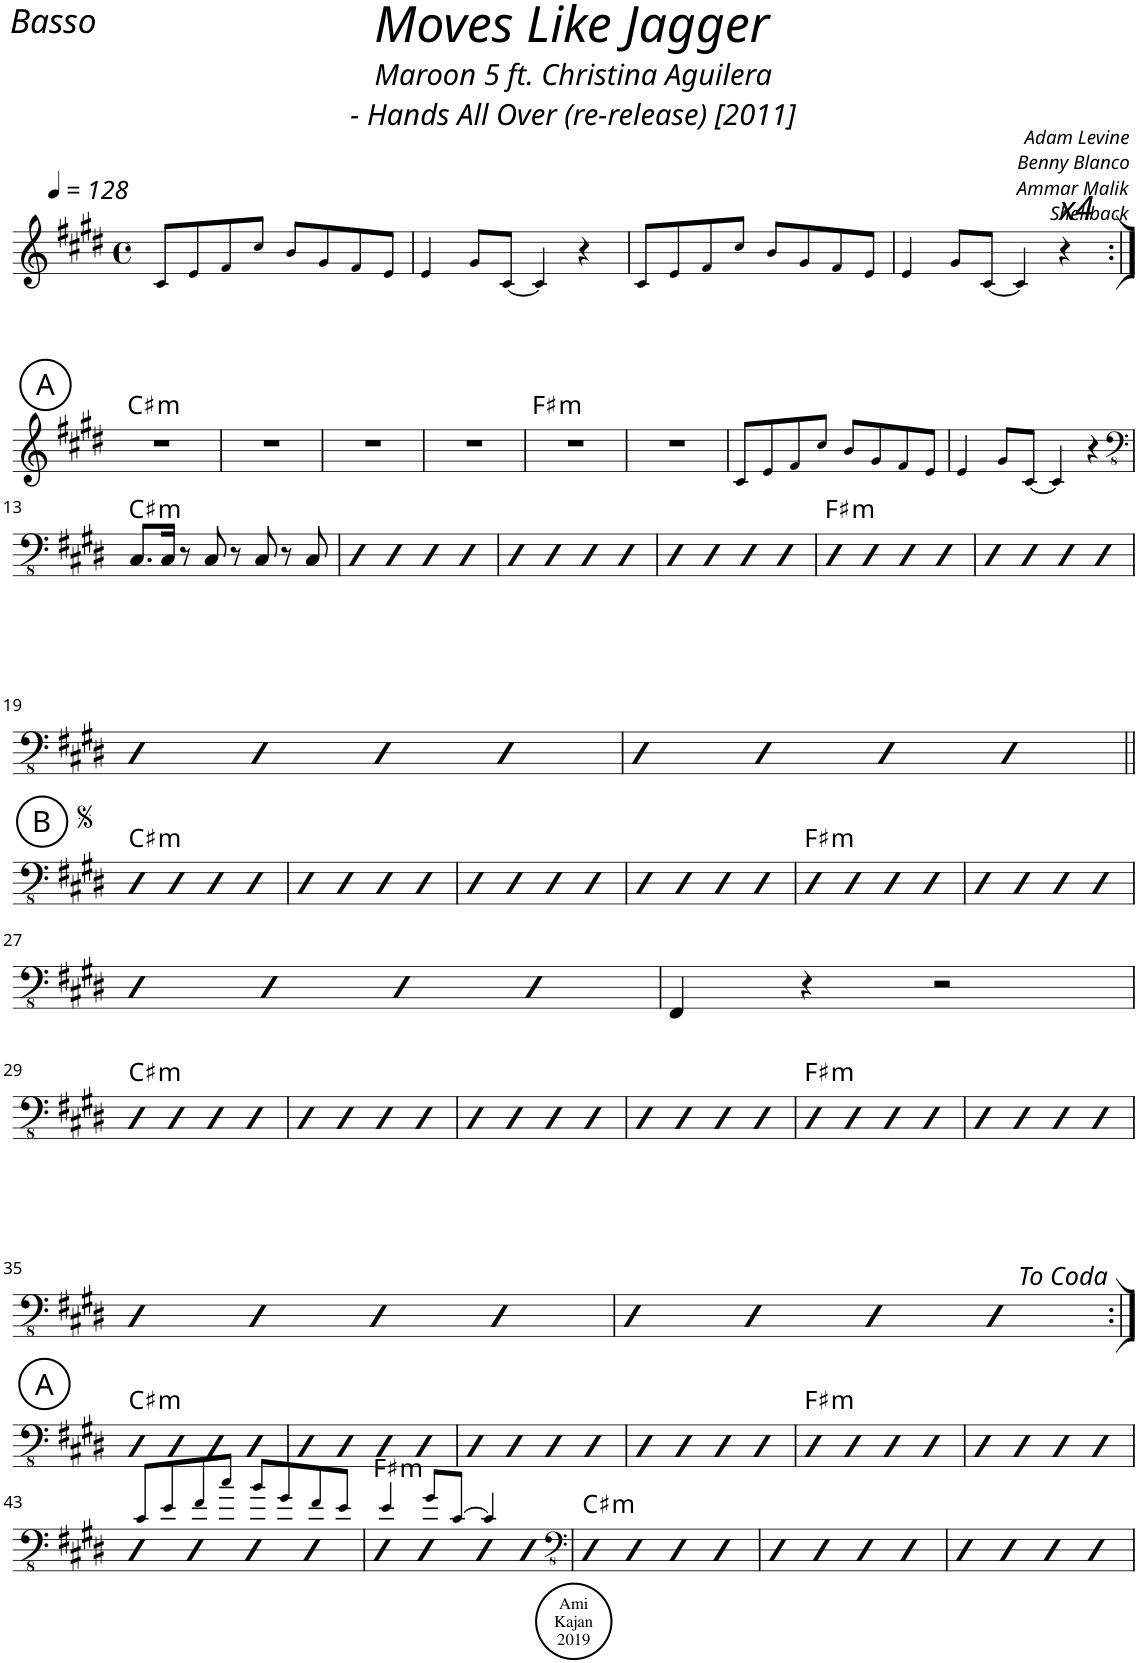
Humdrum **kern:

**kern	**harte
*part1	*part1
*staff1	*
*I"Piano	*
*I'Pno.	*
*clefG2	*
*k[f#c#g#d#]	*
*M4/4	*
*met(c)	*
*MM128	*
=1	=1
8c#!/L	.
8e!/	.
8f#!/	.
8cc#!/J	.
8b!/L	.
8g#!/	.
8f#!/	.
8e!/J	.
=2	=2
4e!/	.
8g#!/L	.
[8c#!/J	.
4c#!/]	.
4r	.
=3	=3
8c#!/L	.
8e!/	.
8f#!/	.
8cc#!/J	.
8b!/L	.
8g#!/	.
8f#!/	.
8e!/J	.
=4	=4
4e!/	.
8g#!/L	.
[8c#!/J	.
4c#!/]	.
!LO:TX:a:i:t=x4	!
4r	.
!!LO:LB:g=z
!!LO:REH:place=s1:a:cj:enc=circle:fs=14:t=A
=5:|!	=5:|!
!	!LO:H:kt=m
1r	C#:min
=6	=6
1r	.
=7	=7
1r	.
=8	=8
1r	.
=9	=9
!	!LO:H:kt=m
1r	F#:min
=10	=10
1r	.
=11	=11
8c#!/L	.
8e!/	.
8f#!/	.
8cc#!/J	.
8b!/L	.
8g#!/	.
8f#!/	.
8e!/J	.
=12	=12
4e!/	.
8g#!/L	.
[8c#!/J	.
4c#!/]	.
4r	.
!!LO:LB:g=z
=13	=13
*clefFv4	*
!	!LO:H:kt=m
8.CC#/L	C#:min
16CC#/Jk	.
8r	.
8CC#/	.
8r	.
8CC#/	.
8r	.
8CC#/	.
=14	=14
4EE	.
4EE	.
4EE	.
4EE	.
=15	=15
4EE	.
4EE	.
4EE	.
4EE	.
=16	=16
4EE	.
4EE	.
4EE	.
4EE	.
=17	=17
!	!LO:H:kt=m
4EE	F#:min
4EE	.
4EE	.
4EE	.
=18	=18
4EE	.
4EE	.
4EE	.
4EE	.
!!LO:LB:g=z
=19	=19
4EE	.
4EE	.
4EE	.
4EE	.
=20	=20
4EE	.
4EE	.
4EE	.
4EE	.
!!LO:LB:g=z
!!LO:REH:place=s1:a:cj:enc=circle:fs=14:t=B
=21||	=21||
!	!LO:H:kt=m
4EE	C#:min
4EE	.
4EE	.
4EE	.
=22	=22
4EE	.
4EE	.
4EE	.
4EE	.
=23	=23
4EE	.
4EE	.
4EE	.
4EE	.
=24	=24
4EE	.
4EE	.
4EE	.
4EE	.
=25	=25
!	!LO:H:kt=m
4EE	F#:min
4EE	.
4EE	.
4EE	.
=26	=26
4EE	.
4EE	.
4EE	.
4EE	.
!!LO:LB:g=z
=27	=27
4EE	.
4EE	.
4EE	.
4EE	.
=28	=28
4FFF#/	.
4r	.
2r	.
!!LO:LB:g=z
=29	=29
!	!LO:H:kt=m
4EE	C#:min
4EE	.
4EE	.
4EE	.
=30	=30
4EE	.
4EE	.
4EE	.
4EE	.
=31	=31
4EE	.
4EE	.
4EE	.
4EE	.
=32	=32
4EE	.
4EE	.
4EE	.
4EE	.
=33	=33
!	!LO:H:kt=m
4EE	F#:min
4EE	.
4EE	.
4EE	.
=34	=34
4EE	.
4EE	.
4EE	.
4EE	.
!!LO:LB:g=z
=35	=35
4EE	.
4EE	.
4EE	.
4EE	.
=36	=36
4EE	.
4EE	.
4EE	.
4EE	.
!!LO:LB:g=z
!!LO:REH:place=s1:a:cj:enc=circle:fs=14:t=A
=37:|!	=37:|!
!	!LO:H:kt=m
4EE	C#:min
4EE	.
4EE	.
4EE	.
=38	=38
4EE	.
4EE	.
4EE	.
4EE	.
=39	=39
4EE	.
4EE	.
4EE	.
4EE	.
=40	=40
4EE	.
4EE	.
4EE	.
4EE	.
=41	=41
!	!LO:H:kt=m
4EE	F#:min
4EE	.
4EE	.
4EE	.
=42	=42
4EE	.
4EE	.
4EE	.
4EE	.
!!LO:LB:g=z
=43	=43
*^	*
4EE	8C#!/L	.
.	8E!/	.
4EE	8F#!/	.
.	8c#!/J	.
4EE	8B!/L	.
.	8G#!/	.
4EE	8F#!/	.
.	8E!/J	.
=44	=44	=44
!	!	!LO:H:kt=m
4EE	4E!/	F#:min
4EE	8G#!/L	.
.	[8C#!/J	.
4EE	4C#!/]	.
4EE	4ryy	.
*v	*v	*
=45	=45
*clefFv4	*
*^	*
!	!	!LO:H:kt=m
*v	*v	*
4EE	C#:min
4EE	.
4EE	.
4EE	.
=46	=46
4EE	.
4EE	.
4EE	.
4EE	.
=47	=47
4EE	.
4EE	.
4EE	.
4EE	.
=	=
*-	*-
